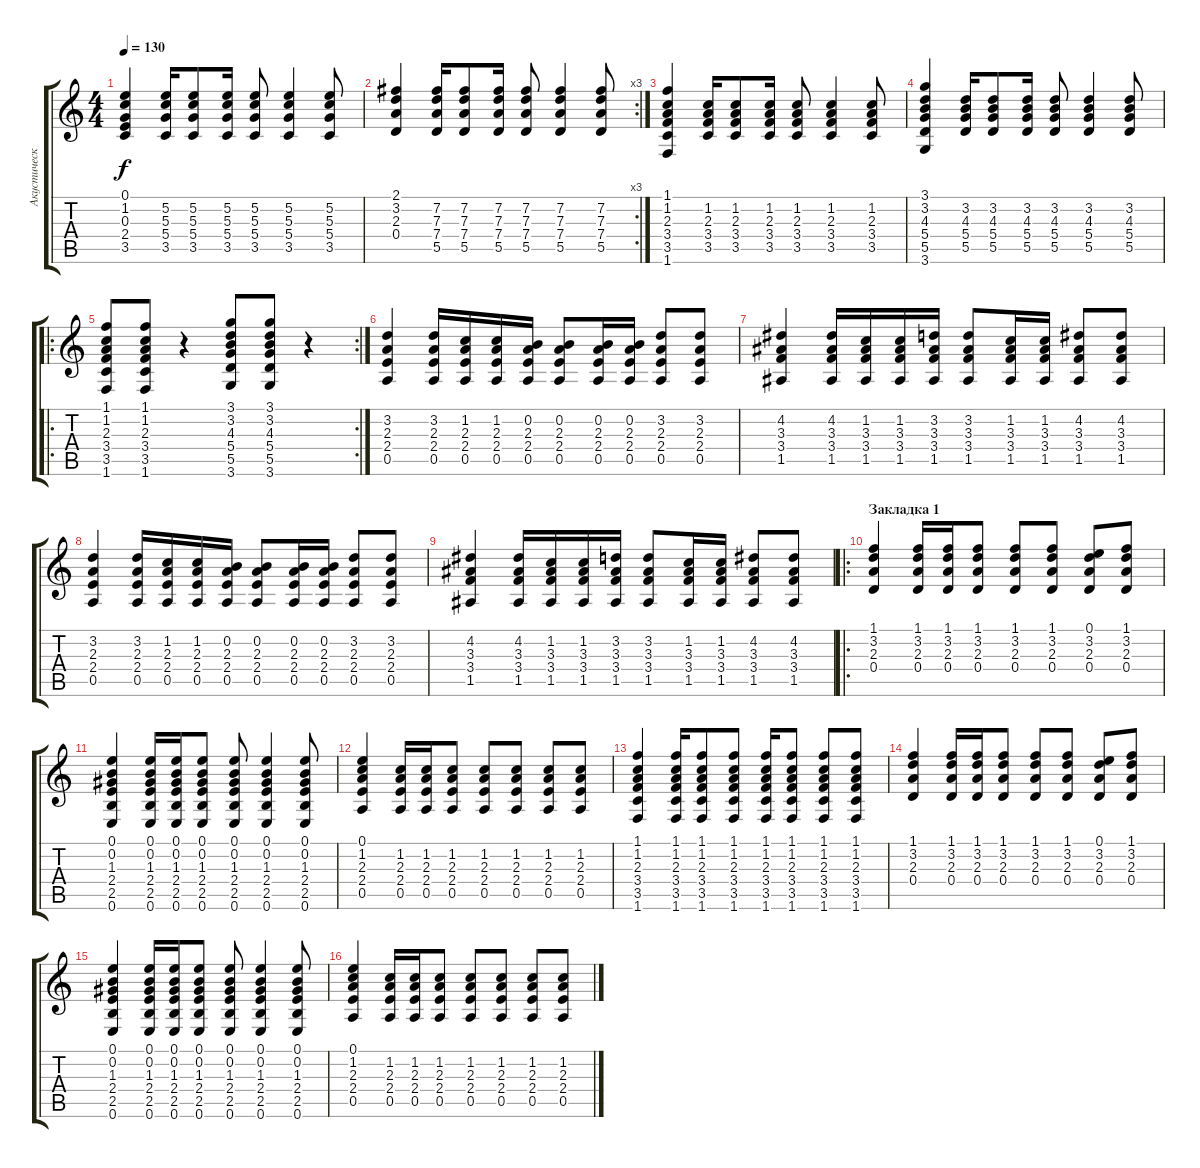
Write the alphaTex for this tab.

\track ("Акустическая гитара" "Акустическ") {instrument acousticguitarnylon}
\staff {score tabs}
\tuning (E4 B3 G3 D3 A2 E2) {hide}
\ts (4 4)
\tempo 130
\clef g2
\ks c
(0.1 1.2 0.3 2.4 3.5).4{dy f} (5.2 5.3 5.4 3.5).16 (5.2 5.3 5.4 3.5).8 (5.2 5.3 5.4 3.5).16 (5.2 5.3 5.4 3.5).8 (5.2 5.3 5.4 3.5).4 (5.2 5.3 5.4 3.5).8 |
\rc 3
(2.1 3.2 2.3 0.4).4 (7.2 7.3 7.4 5.5).16 (7.2 7.3 7.4 5.5).8 (7.2 7.3 7.4 5.5).16 (7.2 7.3 7.4 5.5).8 (7.2 7.3 7.4 5.5).4 (7.2 7.3 7.4 5.5).8 |
(1.1 1.2 2.3 3.4 3.5 1.6).4 (1.2 2.3 3.4 3.5).16 (1.2 2.3 3.4 3.5).8 (1.2 2.3 3.4 3.5).16 (1.2 2.3 3.4 3.5).8 (1.2 2.3 3.4 3.5).4 (1.2 2.3 3.4 3.5).8 |
(3.1 3.2 4.3 5.4 5.5 3.6).4 (3.2 4.3 5.4 5.5).16 (3.2 4.3 5.4 5.5).8 (3.2 4.3 5.4 5.5).16 (3.2 4.3 5.4 5.5).8 (3.2 4.3 5.4 5.5).4 (3.2 4.3 5.4 5.5).8 |
\ro
\rc 2
(1.1 1.2 2.3 3.4 3.5 1.6).8 (1.1 1.2 2.3 3.4 3.5 1.6).8 r.4 (3.1 3.2 4.3 5.4 5.5 3.6).8 (3.1 3.2 4.3 5.4 5.5 3.6).8 r.4 |
(3.2 2.3 2.4 0.5).4 (3.2 2.3 2.4 0.5).16 (1.2 2.3 2.4 0.5).16 (1.2 2.3 2.4 0.5).16 (0.2 2.3 2.4 0.5).16 (0.2 2.3 2.4 0.5).8 (0.2 2.3 2.4 0.5).16 (0.2 2.3 2.4 0.5).16 (3.2 2.3 2.4 0.5).8 (3.2 2.3 2.4 0.5).8 |
(4.2 3.3 3.4 1.5).4 (4.2 3.3 3.4 1.5).16 (1.2 3.3 3.4 1.5).16 (1.2 3.3 3.4 1.5).16 (3.2 3.3 3.4 1.5).16 (3.2 3.3 3.4 1.5).8 (1.2 3.3 3.4 1.5).16 (1.2 3.3 3.4 1.5).16 (4.2 3.3 3.4 1.5).8 (4.2 3.3 3.4 1.5).8 |
(3.2 2.3 2.4 0.5).4 (3.2 2.3 2.4 0.5).16 (1.2 2.3 2.4 0.5).16 (1.2 2.3 2.4 0.5).16 (0.2 2.3 2.4 0.5).16 (0.2 2.3 2.4 0.5).8 (0.2 2.3 2.4 0.5).16 (0.2 2.3 2.4 0.5).16 (3.2 2.3 2.4 0.5).8 (3.2 2.3 2.4 0.5).8 |
(4.2 3.3 3.4 1.5).4 (4.2 3.3 3.4 1.5).16 (1.2 3.3 3.4 1.5).16 (1.2 3.3 3.4 1.5).16 (3.2 3.3 3.4 1.5).16 (3.2 3.3 3.4 1.5).8 (1.2 3.3 3.4 1.5).16 (1.2 3.3 3.4 1.5).16 (4.2 3.3 3.4 1.5).8 (4.2 3.3 3.4 1.5).8 |
\ro
\section ("" "Закладка 1")
(1.1 3.2 2.3 0.4).4 (1.1 3.2 2.3 0.4).16 (1.1 3.2 2.3 0.4).16 (1.1 3.2 2.3 0.4).8 (1.1 3.2 2.3 0.4).8 (1.1 3.2 2.3 0.4).8 (0.1 3.2 2.3 0.4).8 (1.1 3.2 2.3 0.4).8 |
(0.1 0.2 1.3 2.4 2.5 0.6).4 (0.1 0.2 1.3 2.4 2.5 0.6).16 (0.1 0.2 1.3 2.4 2.5 0.6).16 (0.1 0.2 1.3 2.4 2.5 0.6).8 (0.1 0.2 1.3 2.4 2.5 0.6).8 (0.1 0.2 1.3 2.4 2.5 0.6).4 (0.1 0.2 1.3 2.4 2.5 0.6).8 |
(0.1 1.2 2.3 2.4 0.5).4 (1.2 2.3 2.4 0.5).16 (1.2 2.3 2.4 0.5).16 (1.2 2.3 2.4 0.5).8 (1.2 2.3 2.4 0.5).8 (1.2 2.3 2.4 0.5).8 (1.2 2.3 2.4 0.5).8 (1.2 2.3 2.4 0.5).8 |
(1.1 1.2 2.3 3.4 3.5 1.6).4 (1.1 1.2 2.3 3.4 3.5 1.6).16 (1.1 1.2 2.3 3.4 3.5 1.6).8 (1.1 1.2 2.3 3.4 3.5 1.6).8 (1.1 1.2 2.3 3.4 3.5 1.6).16 (1.1 1.2 2.3 3.4 3.5 1.6).8 (1.1 1.2 2.3 3.4 3.5 1.6).8 (1.1 1.2 2.3 3.4 3.5 1.6).8 |
(1.1 3.2 2.3 0.4).4 (1.1 3.2 2.3 0.4).16 (1.1 3.2 2.3 0.4).16 (1.1 3.2 2.3 0.4).8 (1.1 3.2 2.3 0.4).8 (1.1 3.2 2.3 0.4).8 (0.1 3.2 2.3 0.4).8 (1.1 3.2 2.3 0.4).8 |
(0.1 0.2 1.3 2.4 2.5 0.6).4 (0.1 0.2 1.3 2.4 2.5 0.6).16 (0.1 0.2 1.3 2.4 2.5 0.6).16 (0.1 0.2 1.3 2.4 2.5 0.6).8 (0.1 0.2 1.3 2.4 2.5 0.6).8 (0.1 0.2 1.3 2.4 2.5 0.6).4 (0.1 0.2 1.3 2.4 2.5 0.6).8 |
(0.1 1.2 2.3 2.4 0.5).4 (1.2 2.3 2.4 0.5).16 (1.2 2.3 2.4 0.5).16 (1.2 2.3 2.4 0.5).8 (1.2 2.3 2.4 0.5).8 (1.2 2.3 2.4 0.5).8 (1.2 2.3 2.4 0.5).8 (1.2 2.3 2.4 0.5).8
